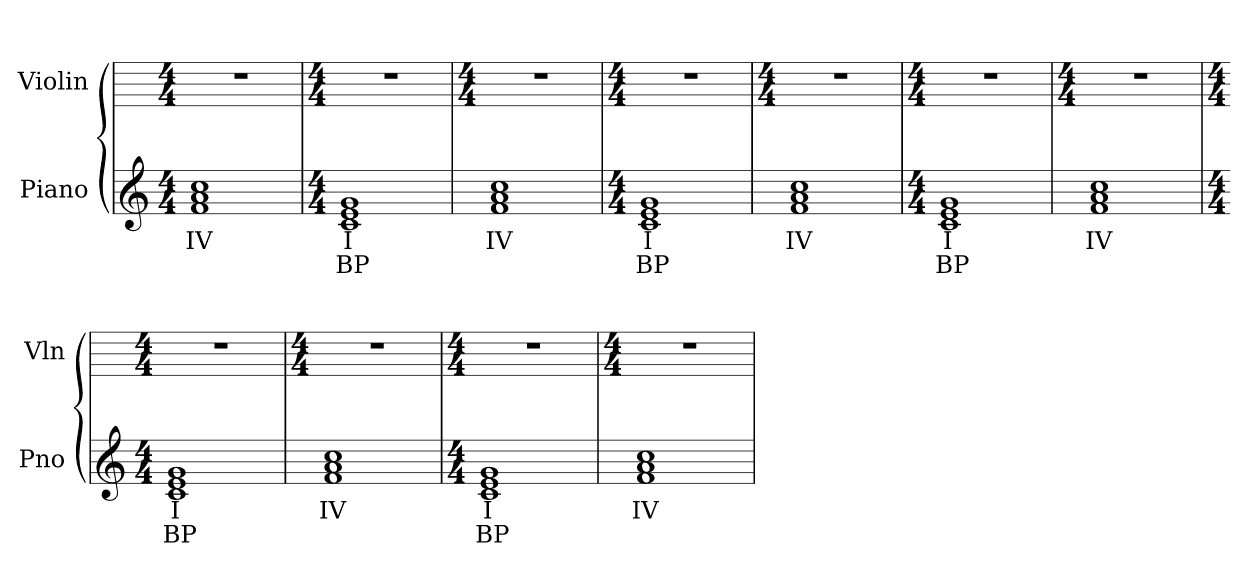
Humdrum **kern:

**kern	**text	**text	**kern
*part2	*part2	*part2	*part1
*staff2	*staff2	*staff2	*staff1
*I"Piano	*	*	*I"Violin
*I'Pno	*	*	*I'Vln
*k[]	*	*	*
*C:	*	*	*
*M4/4	*	*	*M4/4
=	=	=	=
1f 1a 1cc	IV	.	1r
=	=	=	=
*k[]	*	*	*
*C:	*	*	*
*M4/4	*	*	*M4/4
1c 1e 1g	I	BP	1r
=	=	=	=
*k[]	*	*	*
*C:	*	*	*
*	*	*	*M4/4
1f 1a 1cc	IV	.	1r
=	=	=	=
*k[]	*	*	*
*C:	*	*	*
*M4/4	*	*	*M4/4
1c 1e 1g	I	BP	1r
=	=	=	=
*k[]	*	*	*
*C:	*	*	*
*	*	*	*M4/4
1f 1a 1cc	IV	.	1r
=	=	=	=
*k[]	*	*	*
*C:	*	*	*
*M4/4	*	*	*M4/4
1c 1e 1g	I	BP	1r
=	=	=	=
*k[]	*	*	*
*C:	*	*	*
*	*	*	*M4/4
1f 1a 1cc	IV	.	1r
=	=	=	=
*k[]	*	*	*
*C:	*	*	*
*M4/4	*	*	*M4/4
1c 1e 1g	I	BP	1r
=	=	=	=
*k[]	*	*	*
*C:	*	*	*
*	*	*	*M4/4
1f 1a 1cc	IV	.	1r
=	=	=	=
*k[]	*	*	*
*C:	*	*	*
*M4/4	*	*	*M4/4
1c 1e 1g	I	BP	1r
=	=	=	=
*k[]	*	*	*
*C:	*	*	*
*	*	*	*M4/4
1f 1a 1cc	IV	.	1r
=	=	=	=
*-	*-	*-	*-
